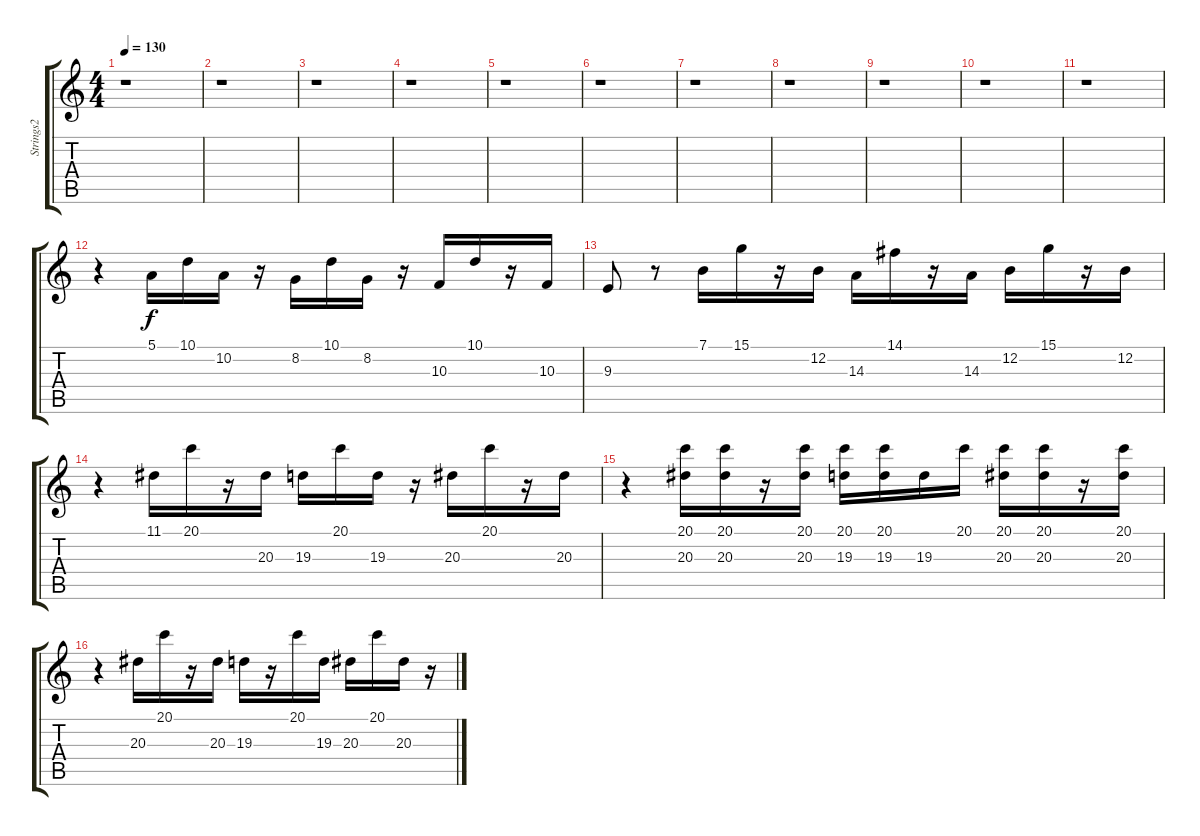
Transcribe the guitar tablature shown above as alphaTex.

\track ("Strings2" "Strings2") {instrument stringensemble1}
\staff {score tabs}
\tuning (E4 B3 G3 D3 A2 E2) {hide}
\ts (4 4)
\tempo 130
\clef g2
\ks c
r.1{dy f} |
r.1 |
r.1 |
r.1 |
r.1 |
r.1 |
r.1 |
r.1 |
r.1 |
r.1 |
r.1 |
r.4 5.1.16 10.1.16 10.2.16 r.16 8.2.16 10.1.16 8.2.16 r.16 10.3.16 10.1.16 r.16 10.3.16 |
9.3.8 r.8 7.1.16 15.1.16 r.16 12.2.16 14.3.16 14.1.16 r.16 14.3.16 12.2.16 15.1.16 r.16 12.2.16 |
r.4 11.1.16 20.1.16 r.16 20.3.16 19.3.16 20.1.16 19.3.16 r.16 20.3.16 20.1.16 r.16 20.3.16 |
r.4 (20.1 20.3).16 (20.1 20.3).16 r.16 (20.1 20.3).16 (20.1 19.3).16 (20.1 19.3).16 19.3.16 20.1.16 (20.1 20.3).16 (20.1 20.3).16 r.16 (20.1 20.3).16 |
r.4 20.3.16 20.1.16 r.16 20.3.16 19.3.16 r.16 20.1.16 19.3.16 20.3.16 20.1.16 20.3.16 r.16
